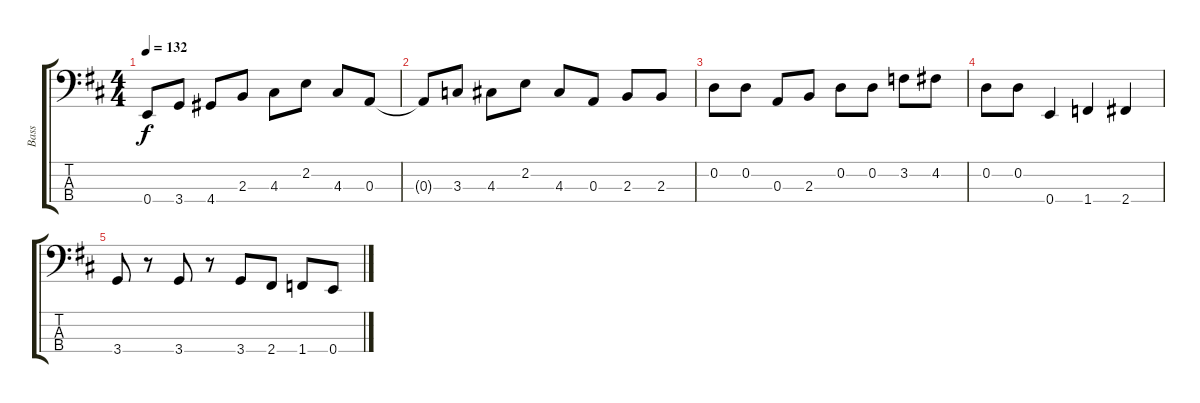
\track ("Bass" "Bass") {instrument electricbassfinger}
\staff {score tabs}
\tuning (G2 D2 A1 E1) {hide}
\ts (4 4)
\tempo 132
\clef f4
\ks d
0.4.8{dy f} 3.4.8 4.4.8 2.3.8 4.3.8 2.2.8 4.3.8 0.3.8 |
0.3{t}.8 3.3.8 4.3.8 2.2.8 4.3.8 0.3.8 2.3.8 2.3.8 |
0.2.8 0.2.8 0.3.8 2.3.8 0.2.8 0.2.8 3.2.8 4.2.8 |
0.2.8 0.2.8 0.4.4 1.4.4 2.4.4 |
3.4.8 r.8 3.4.8 r.8 3.4.8 2.4.8 1.4.8 0.4.8
